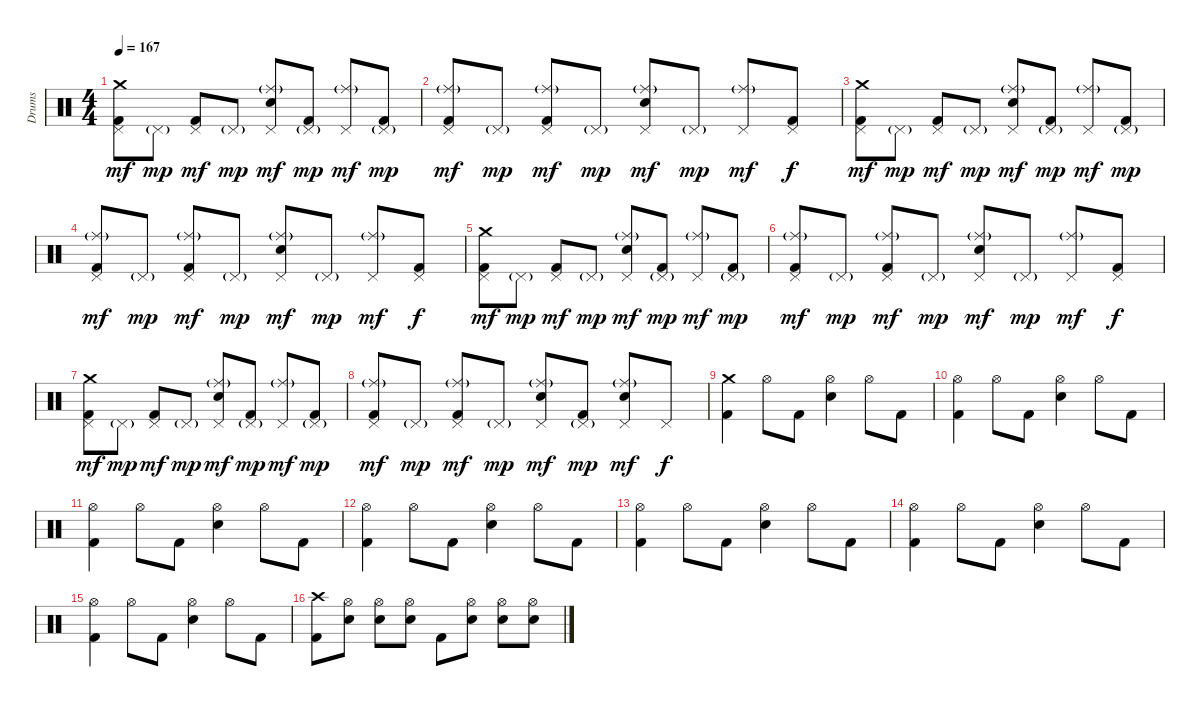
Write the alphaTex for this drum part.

\track ("Drums" "Drums") {instrument percussion}
\staff {score}
\articulation defaults
\ts (4 4)
\tempo 167
\clef neutral
\ks c
("Crash medium (hit)" "Pedal Hi-Hat (hit)" "Kick (hit) 2").8{dy mf} "Pedal Hi-Hat (hit)"{g}.8{dy mp} ("Pedal Hi-Hat (hit)" "Kick (hit) 2").8{dy mf} "Pedal Hi-Hat (hit)"{g}.8{dy mp} ("Ride (middle)"{g} "Pedal Hi-Hat (hit)" "Electric Snare (hit)").8{dy mf} ("Pedal Hi-Hat (hit)"{g} "Kick (hit) 2").8{dy mp} ("Ride (middle)"{g} "Pedal Hi-Hat (hit)").8{dy mf} ("Pedal Hi-Hat (hit)"{g} "Kick (hit) 2").8{dy mp} |
("Ride (middle)"{g} "Pedal Hi-Hat (hit)" "Kick (hit) 2").8{dy mf} "Pedal Hi-Hat (hit)"{g}.8{dy mp} ("Ride (middle)"{g} "Pedal Hi-Hat (hit)" "Kick (hit) 2").8{dy mf} "Pedal Hi-Hat (hit)"{g}.8{dy mp} ("Ride (middle)"{g} "Pedal Hi-Hat (hit)" "Electric Snare (hit)").8{dy mf} "Pedal Hi-Hat (hit)"{g}.8{dy mp} ("Ride (middle)"{g} "Pedal Hi-Hat (hit)").8{dy mf} ("Pedal Hi-Hat (hit)" "Kick (hit) 2").8{dy f} |
("Crash medium (hit)" "Pedal Hi-Hat (hit)" "Kick (hit) 2").8{dy mf} "Pedal Hi-Hat (hit)"{g}.8{dy mp} ("Pedal Hi-Hat (hit)" "Kick (hit) 2").8{dy mf} "Pedal Hi-Hat (hit)"{g}.8{dy mp} ("Ride (middle)"{g} "Pedal Hi-Hat (hit)" "Electric Snare (hit)").8{dy mf} ("Pedal Hi-Hat (hit)"{g} "Kick (hit) 2").8{dy mp} ("Ride (middle)"{g} "Pedal Hi-Hat (hit)").8{dy mf} ("Pedal Hi-Hat (hit)"{g} "Kick (hit) 2").8{dy mp} |
("Ride (middle)"{g} "Pedal Hi-Hat (hit)" "Kick (hit) 2").8{dy mf} "Pedal Hi-Hat (hit)"{g}.8{dy mp} ("Ride (middle)"{g} "Pedal Hi-Hat (hit)" "Kick (hit) 2").8{dy mf} "Pedal Hi-Hat (hit)"{g}.8{dy mp} ("Ride (middle)"{g} "Pedal Hi-Hat (hit)" "Electric Snare (hit)").8{dy mf} "Pedal Hi-Hat (hit)"{g}.8{dy mp} ("Ride (middle)"{g} "Pedal Hi-Hat (hit)").8{dy mf} ("Pedal Hi-Hat (hit)" "Kick (hit) 2").8{dy f} |
("Crash medium (hit)" "Pedal Hi-Hat (hit)" "Kick (hit) 2").8{dy mf} "Pedal Hi-Hat (hit)"{g}.8{dy mp} ("Pedal Hi-Hat (hit)" "Kick (hit) 2").8{dy mf} "Pedal Hi-Hat (hit)"{g}.8{dy mp} ("Ride (middle)"{g} "Pedal Hi-Hat (hit)" "Electric Snare (hit)").8{dy mf} ("Pedal Hi-Hat (hit)"{g} "Kick (hit) 2").8{dy mp} ("Ride (middle)"{g} "Pedal Hi-Hat (hit)").8{dy mf} ("Pedal Hi-Hat (hit)"{g} "Kick (hit) 2").8{dy mp} |
("Ride (middle)"{g} "Pedal Hi-Hat (hit)" "Kick (hit) 2").8{dy mf} "Pedal Hi-Hat (hit)"{g}.8{dy mp} ("Ride (middle)"{g} "Pedal Hi-Hat (hit)" "Kick (hit) 2").8{dy mf} "Pedal Hi-Hat (hit)"{g}.8{dy mp} ("Ride (middle)"{g} "Pedal Hi-Hat (hit)" "Electric Snare (hit)").8{dy mf} "Pedal Hi-Hat (hit)"{g}.8{dy mp} ("Ride (middle)"{g} "Pedal Hi-Hat (hit)").8{dy mf} ("Pedal Hi-Hat (hit)" "Kick (hit) 2").8{dy f} |
("Crash medium (hit)" "Pedal Hi-Hat (hit)" "Kick (hit) 2").8{dy mf} "Pedal Hi-Hat (hit)"{g}.8{dy mp} ("Pedal Hi-Hat (hit)" "Kick (hit) 2").8{dy mf} "Pedal Hi-Hat (hit)"{g}.8{dy mp} ("Ride (middle)"{g} "Pedal Hi-Hat (hit)" "Electric Snare (hit)").8{dy mf} ("Pedal Hi-Hat (hit)"{g} "Kick (hit) 2").8{dy mp} ("Ride (middle)"{g} "Pedal Hi-Hat (hit)").8{dy mf} ("Pedal Hi-Hat (hit)"{g} "Kick (hit) 2").8{dy mp} |
("Ride (middle)"{g} "Pedal Hi-Hat (hit)" "Kick (hit) 2").8{dy mf} "Pedal Hi-Hat (hit)"{g}.8{dy mp} ("Ride (middle)"{g} "Pedal Hi-Hat (hit)" "Kick (hit) 2").8{dy mf} "Pedal Hi-Hat (hit)"{g}.8{dy mp} ("Ride (middle)"{g} "Pedal Hi-Hat (hit)" "Electric Snare (hit)").8{dy mf} ("Pedal Hi-Hat (hit)"{g} "Kick (hit) 2").8{dy mp} ("Ride (middle)"{g} "Pedal Hi-Hat (hit)" "Electric Snare (hit)").8{dy mf} "Pedal Hi-Hat (hit)".8{dy f} |
("Crash medium (hit)" "Kick (hit) 2").4 "Hi-Hat (open)".8 "Kick (hit) 2".8 ("Hi-Hat (open)" "Electric Snare (hit)").4 "Hi-Hat (open)".8 "Kick (hit) 2".8 |
("Hi-Hat (open)" "Kick (hit) 2").4 "Hi-Hat (open)".8 "Kick (hit) 2".8 ("Hi-Hat (open)" "Electric Snare (hit)").4 "Hi-Hat (open)".8 "Kick (hit) 2".8 |
("Hi-Hat (open)" "Kick (hit) 2").4 "Hi-Hat (open)".8 "Kick (hit) 2".8 ("Hi-Hat (open)" "Electric Snare (hit)").4 "Hi-Hat (open)".8 "Kick (hit) 2".8 |
("Hi-Hat (open)" "Kick (hit) 2").4 "Hi-Hat (open)".8 "Kick (hit) 2".8 ("Hi-Hat (open)" "Electric Snare (hit)").4 "Hi-Hat (open)".8 "Kick (hit) 2".8 |
("Hi-Hat (open)" "Kick (hit) 2").4 "Hi-Hat (open)".8 "Kick (hit) 2".8 ("Hi-Hat (open)" "Electric Snare (hit)").4 "Hi-Hat (open)".8 "Kick (hit) 2".8 |
("Hi-Hat (open)" "Kick (hit) 2").4 "Hi-Hat (open)".8 "Kick (hit) 2".8 ("Hi-Hat (open)" "Electric Snare (hit)").4 "Hi-Hat (open)".8 "Kick (hit) 2".8 |
("Hi-Hat (open)" "Kick (hit) 2").4 "Hi-Hat (open)".8 "Kick (hit) 2".8 ("Hi-Hat (open)" "Electric Snare (hit)").4 "Hi-Hat (open)".8 "Kick (hit) 2".8 |
("Crash high (hit)" "Kick (hit) 2").8 ("Hi-Hat (open)" "Electric Snare (hit)").8 ("Hi-Hat (open)" "Electric Snare (hit)").8 ("Hi-Hat (open)" "Electric Snare (hit)").8 "Kick (hit) 2".8 ("Hi-Hat (open)" "Electric Snare (hit)").8 ("Hi-Hat (open)" "Electric Snare (hit)").8 ("Hi-Hat (open)" "Electric Snare (hit)").8
